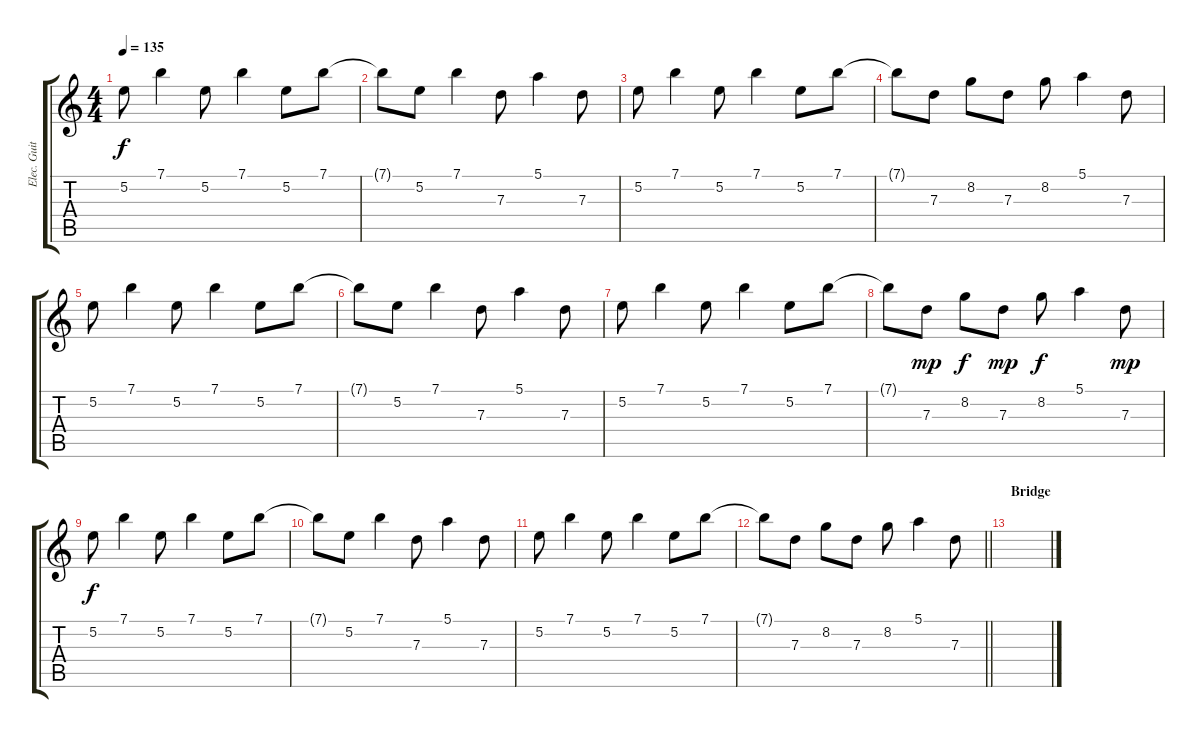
\track ("Elec. Guitar Jazz" "Elec. Guit") {instrument overdrivenguitar}
\staff {score tabs}
\tuning (E4 B3 G3 D3 A2 D2) {hide}
\ts (4 4)
\tempo 135
\clef g2
\ks c
5.2.8{dy f} 7.1.4 5.2.8 7.1.4 5.2.8 7.1.8 |
7.1{t}.8 5.2.8 7.1.4 7.3.8 5.1.4 7.3.8 |
5.2.8 7.1.4 5.2.8 7.1.4 5.2.8 7.1.8 |
7.1{t}.8 7.3.8 8.2.8 7.3.8 8.2.8 5.1.4 7.3.8 |
5.2.8 7.1.4 5.2.8 7.1.4 5.2.8 7.1.8 |
7.1{t}.8 5.2.8 7.1.4 7.3.8 5.1.4 7.3.8 |
5.2.8 7.1.4 5.2.8 7.1.4 5.2.8 7.1.8 |
7.1{t}.8 7.3.8{dy mp} 8.2.8{dy f} 7.3.8{dy mp} 8.2.8{dy f} 5.1.4 7.3.8{dy mp} |
5.2.8{dy f} 7.1.4 5.2.8 7.1.4 5.2.8 7.1.8 |
7.1{t}.8 5.2.8 7.1.4 7.3.8 5.1.4 7.3.8 |
5.2.8 7.1.4 5.2.8 7.1.4 5.2.8 7.1.8 |
\barLineRight lightlight
7.1{t}.8 7.3.8 8.2.8 7.3.8 8.2.8 5.1.4 7.3.8 |
\section ("" "Bridge")
